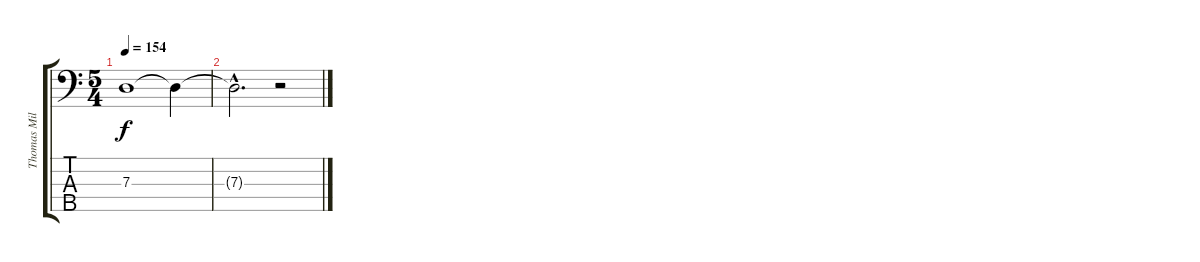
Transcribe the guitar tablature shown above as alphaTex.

\track ("Thomas Miller" "Thomas Mil") {instrument electricbassfinger}
\staff {score tabs}
\tuning (F2 C2 G1 D1 A0) {hide}
\ts (5 4)
\tempo 154
\clef f4
\ks c
7.3{t}.1{dy f} 7.3{t}.4 |
7.3{hac t}.2{d} r.2
